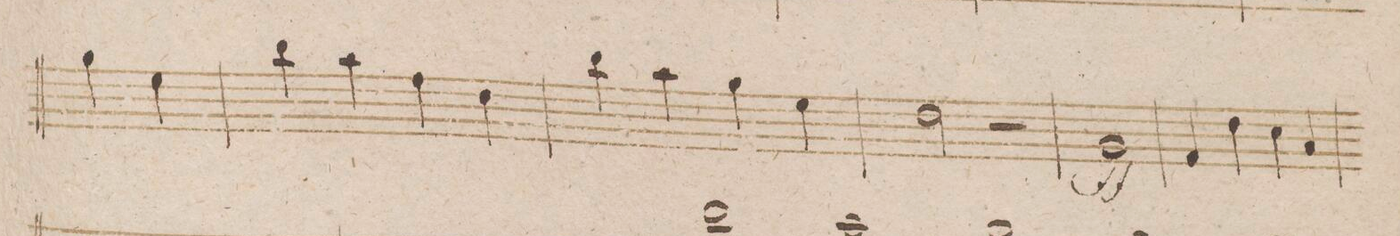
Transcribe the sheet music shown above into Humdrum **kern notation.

**kern	**dynam
*I"Fagotto Imo	*
*clefF4	*
*k[b-]	*
*met(c|)	*
*M2/2	*
4B-\	.
4G\	.
=49	=49
4d\	.
4c\	.
4A\	.
4F\	.
=50	=50
4d\	.
4c\	.
4B-\	.
4G\	.
=51	=51
2F\	.
2r	.
=52	=52
1BB-/	ff
=53	=53
4AA/	.
4F\	.
4E\	.
4C/	.
=54	=54
*-	*-
